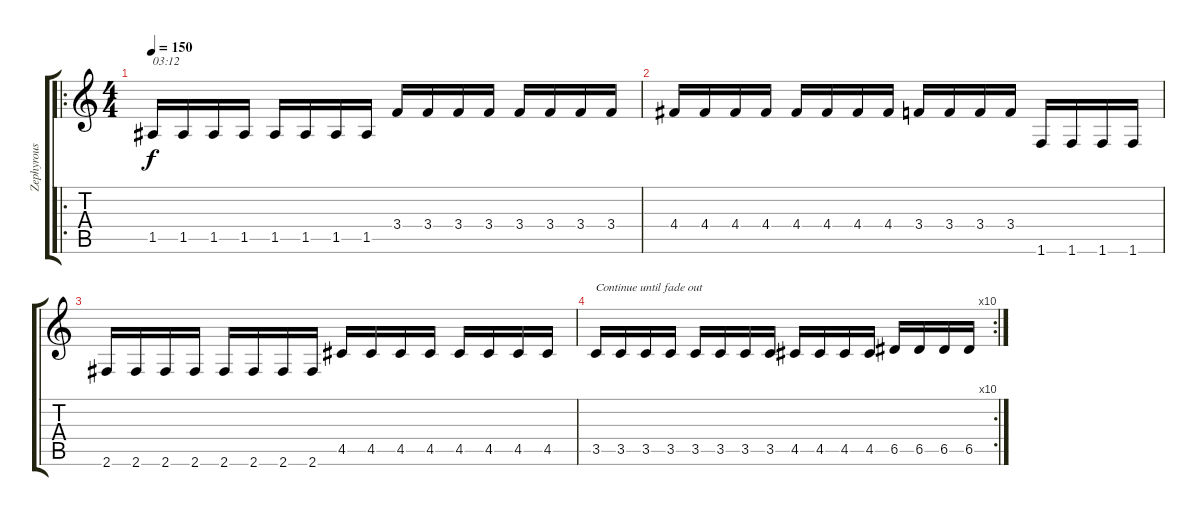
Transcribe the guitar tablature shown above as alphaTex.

\track ("Zephyrous" "Zephyrous") {instrument distortionguitar}
\staff {score tabs}
\tuning (E4 B3 G3 D3 A2 E2) {hide}
\ro
\ts (4 4)
\tempo 150
\clef g2
\ks c
1.5.16{txt "03:12" dy f} 1.5.16 1.5.16 1.5.16 1.5.16 1.5.16 1.5.16 1.5.16 3.4.16 3.4.16 3.4.16 3.4.16 3.4.16 3.4.16 3.4.16 3.4.16 |
4.4.16 4.4.16 4.4.16 4.4.16 4.4.16 4.4.16 4.4.16 4.4.16 3.4.16 3.4.16 3.4.16 3.4.16 1.6.16 1.6.16 1.6.16 1.6.16 |
2.6.16 2.6.16 2.6.16 2.6.16 2.6.16 2.6.16 2.6.16 2.6.16 4.5.16 4.5.16 4.5.16 4.5.16 4.5.16 4.5.16 4.5.16 4.5.16 |
\rc 10
3.5.16{txt "Continue until fade out"} 3.5.16 3.5.16 3.5.16 3.5.16 3.5.16 3.5.16 3.5.16 4.5.16 4.5.16 4.5.16 4.5.16 6.5.16 6.5.16 6.5.16 6.5.16
